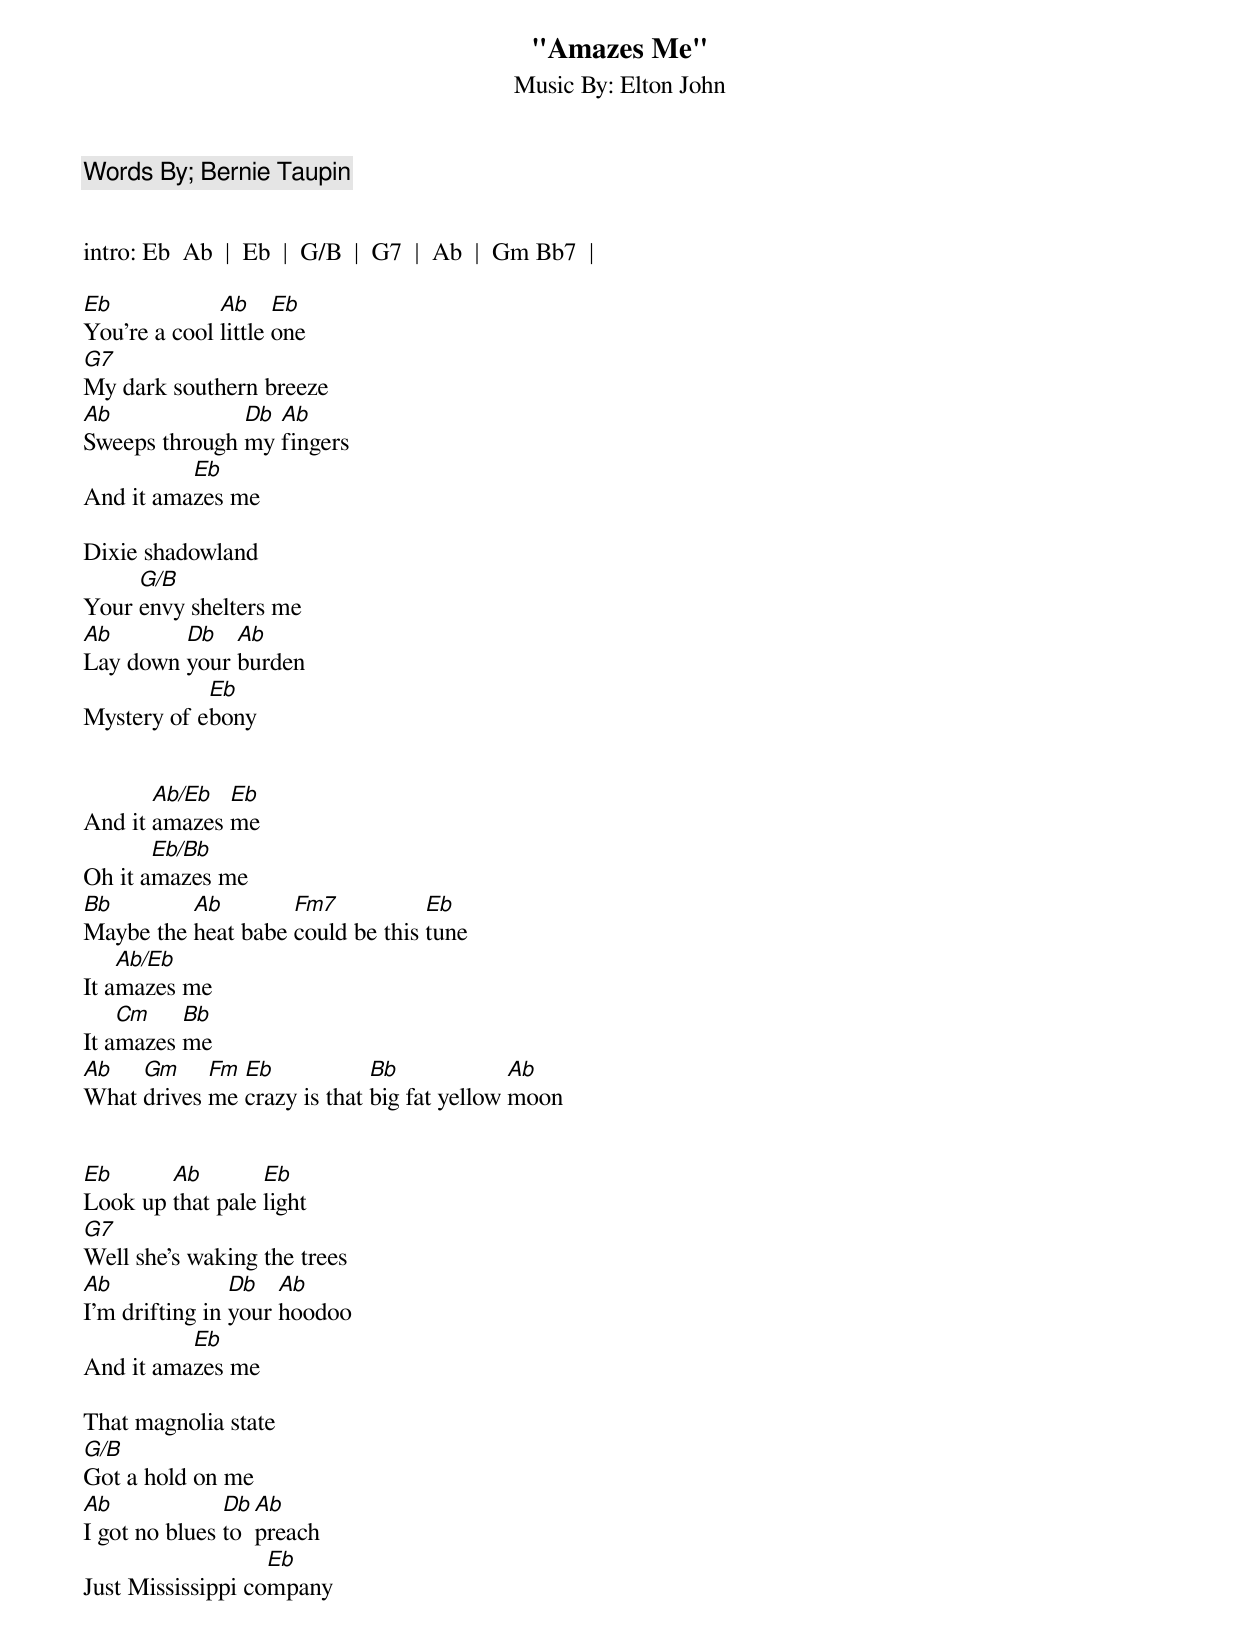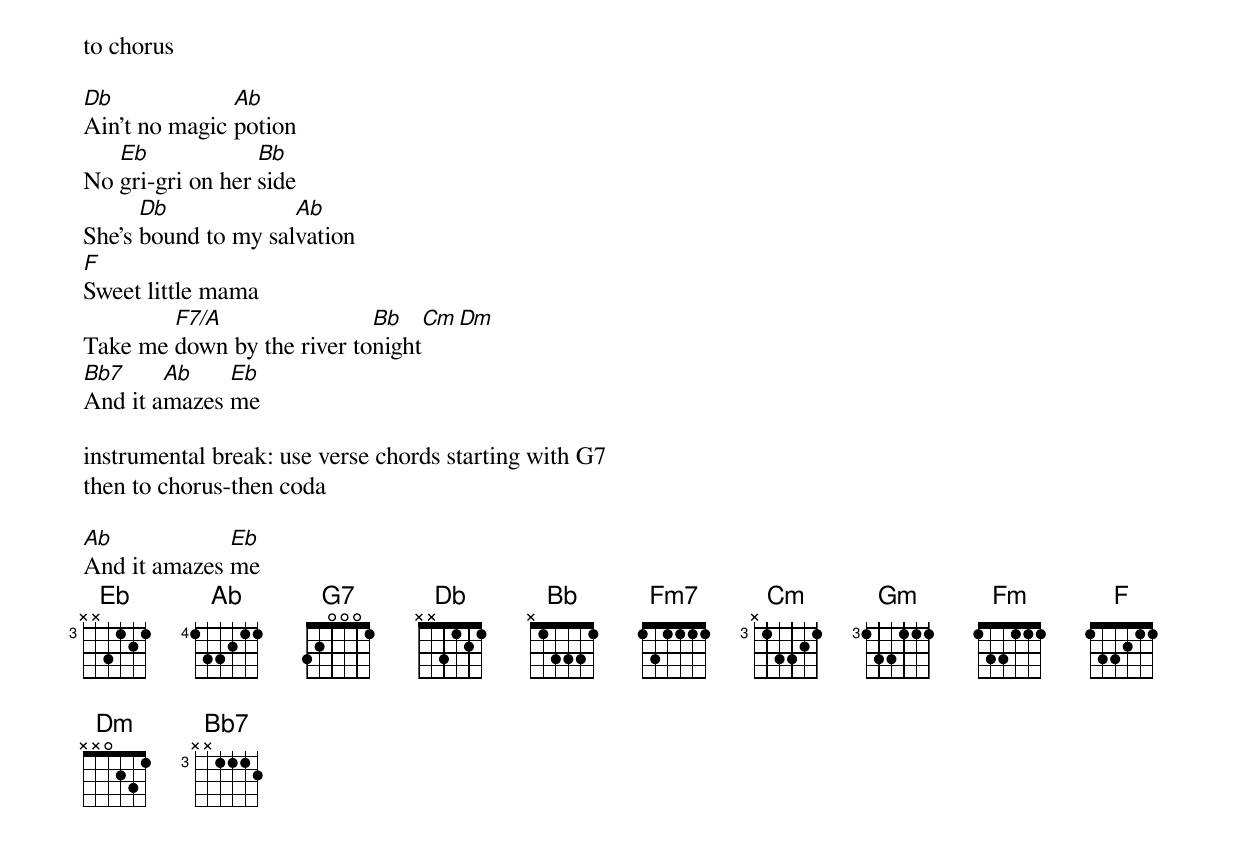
"Amazes Me"
Music By: Elton John
Words By; Bernie Taupin


intro: Eb  Ab  |  Eb  |  G/B  |  G7  |  Ab  |  Gm Bb7  |

Eb            Ab     Eb
You're a cool little one
G7
My dark southern breeze
Ab             Db Ab
Sweeps through my fingers
          Eb
And it amazes me

Dixie shadowland
     G/B
Your envy shelters me
Ab       Db   Ab
Lay down your burden
            Eb
Mystery of ebony


       Ab/Eb  Eb
And it amazes me
       Eb/Bb
Oh it amazes me
Bb        Ab        Fm7           Eb
Maybe the heat babe could be this tune
    Ab/Eb
It amazes me
    Cm    Bb
It amazes me
Ab   Gm     Fm Eb            Bb             Ab
What drives me crazy is that big fat yellow moon


Eb      Ab        Eb
Look up that pale light
G7
Well she's waking the trees
Ab              Db   Ab
I'm drifting in your hoodoo
          Eb
And it amazes me

That magnolia state
G/B
Got a hold on me
Ab             Db Ab
I got no blues to preach
                   Eb
Just Mississippi company


to chorus

Db             Ab
Ain't no magic potion
   Eb             Bb
No gri-gri on her side
      Db             Ab
She's bound to my salvation
F
Sweet little mama
        F7/A                Bb    Cm   Dm
Take me down by the river tonight
Bb7     Ab    Eb
And it amazes me

instrumental break: use verse chords starting with G7
then to chorus-then coda

Ab            Eb
And it amazes me
